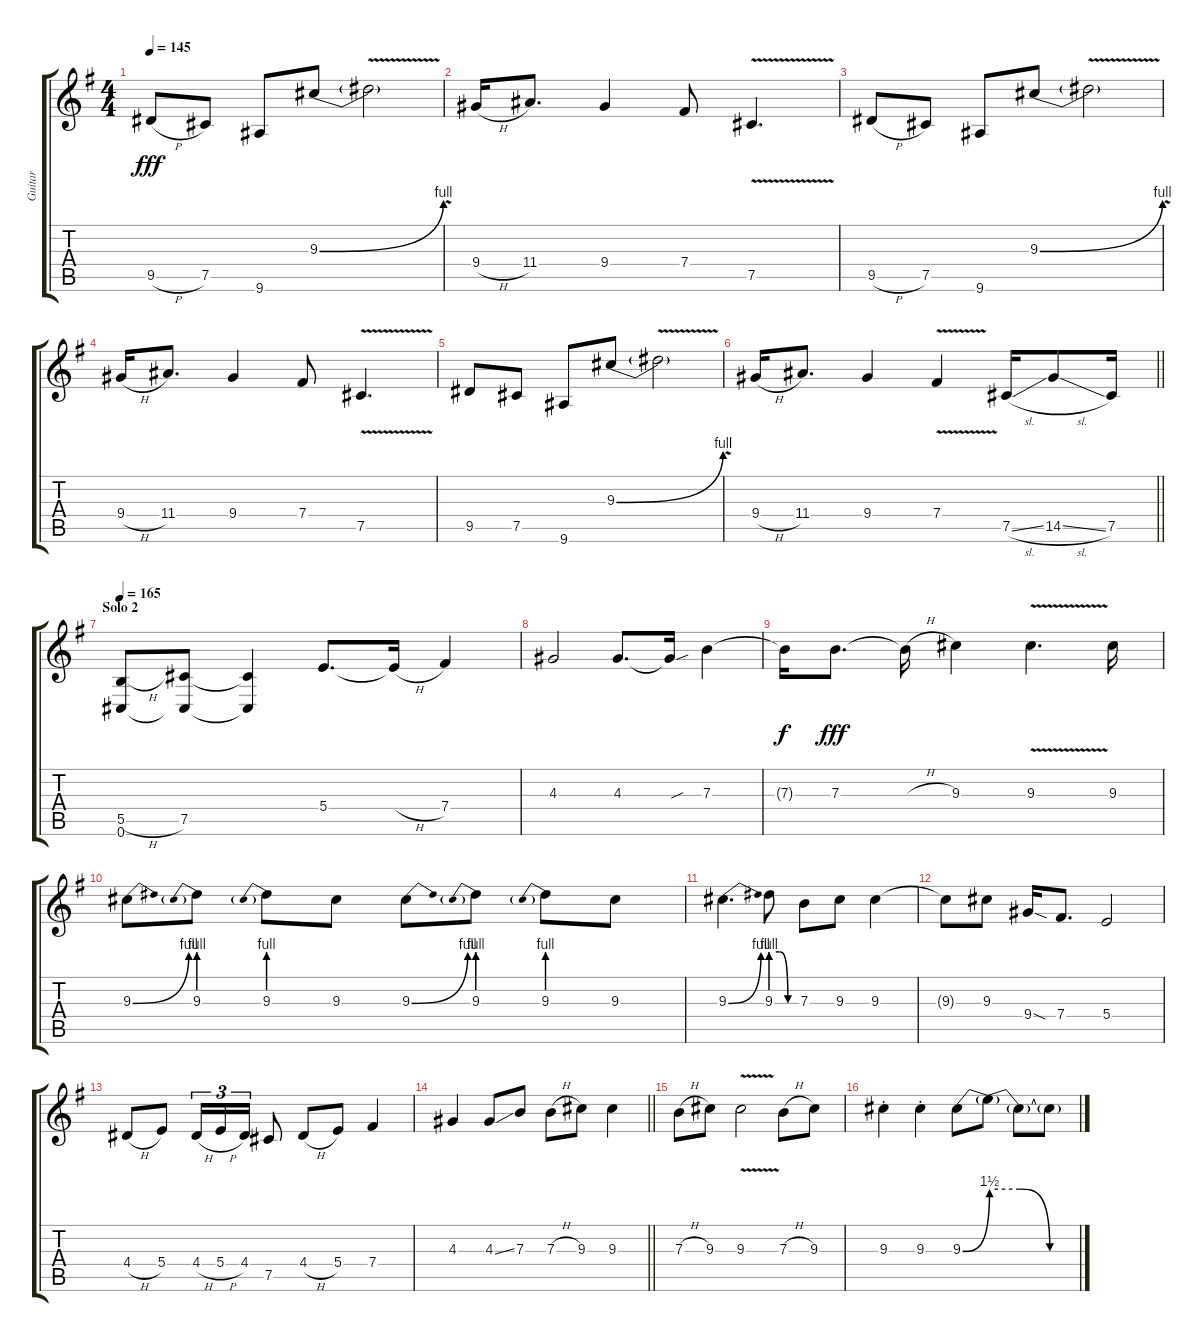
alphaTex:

\track ("Guitar" "Guitar") {instrument distortionguitar}
\staff {score tabs}
\tuning (Db4 Ab3 E3 B2 Gb2 Db2) {hide}
\ts (4 4)
\tempo 145
\clef g2
\ks g
9.5{h}.8{dy fff} 7.5.8 9.6.8 9.3{be (bend 0 0 60 4)}.8 9.3{v t}.2 |
9.4{h}.16 11.4.8{d} 9.4.4 7.4.8 7.5{v}.4{d} |
9.5{h}.8 7.5.8 9.6.8 9.3{be (bend 0 0 60 4)}.8 9.3{v t}.2 |
9.4{h}.16 11.4.8{d} 9.4.4 7.4.8 7.5{v}.4{d} |
9.5.8 7.5.8 9.6.8 9.3{be (bend 0 0 60 4)}.8 9.3{v t}.2 |
\barLineRight lightlight
9.4{h}.16 11.4.8{d} 9.4.4 7.4{v}.4 7.5{sl}.16 14.5{sl}.8 7.5.16 |
\section ("" "Solo 2")
\tempo 165
(5.5{h} 0.6).8 (7.5 0.6{t}).8 (7.5{t} 0.6{t}).4 5.4.8{d} 5.4{h t}.16 7.4.4 |
4.3.2 4.3.8{d} 4.3{sou t}.16 7.3.4 |
7.3{t}.16{dy f} 7.3.8{d dy fff} 7.3{h t}.16 9.3.4 9.3{v}.4{d} 9.3.16 |
9.3{be (bend 0 0 60 4)}.8 9.3{be (prebend 0 4 60 4)}.8 9.3{be (prebend 0 4 60 4)}.8 9.3.8 9.3{be (bend 0 0 60 4)}.8 9.3{be (prebend 0 4 60 4)}.8 9.3{be (prebend 0 4 60 4)}.8 9.3.8 |
9.3{be (bend 0 0 60 4)}.4{d} 9.3{be (custom 0 4 20 4 40 0 60 0)}.8 7.3.8 9.3.8 9.3.4 |
9.3{t}.8 9.3.8 9.4{sod}.16 7.4.8{d} 5.4.2 |
4.4{h}.8 5.4.8 4.4{h}.16{tu (3 2)} 5.4{h}.16{tu (3 2)} 4.4.16{tu (3 2)} 7.5.8 4.4{h}.8 5.4.8 7.4.4 |
\barLineRight lightlight
4.3.4 4.3{ss}.8 7.3.8 7.3{h}.8 9.3.8 9.3.4 |
7.3{h}.8 9.3.8 9.3{v}.2 7.3{h}.8 9.3.8 |
9.3{st}.4 9.3{st}.4 9.3{be (bend 0 0 60 6)}.8 9.3{be (custom 0 6 20 6 40 0 60 0) t}.8 9.3{t}.8 9.3{t}.8
